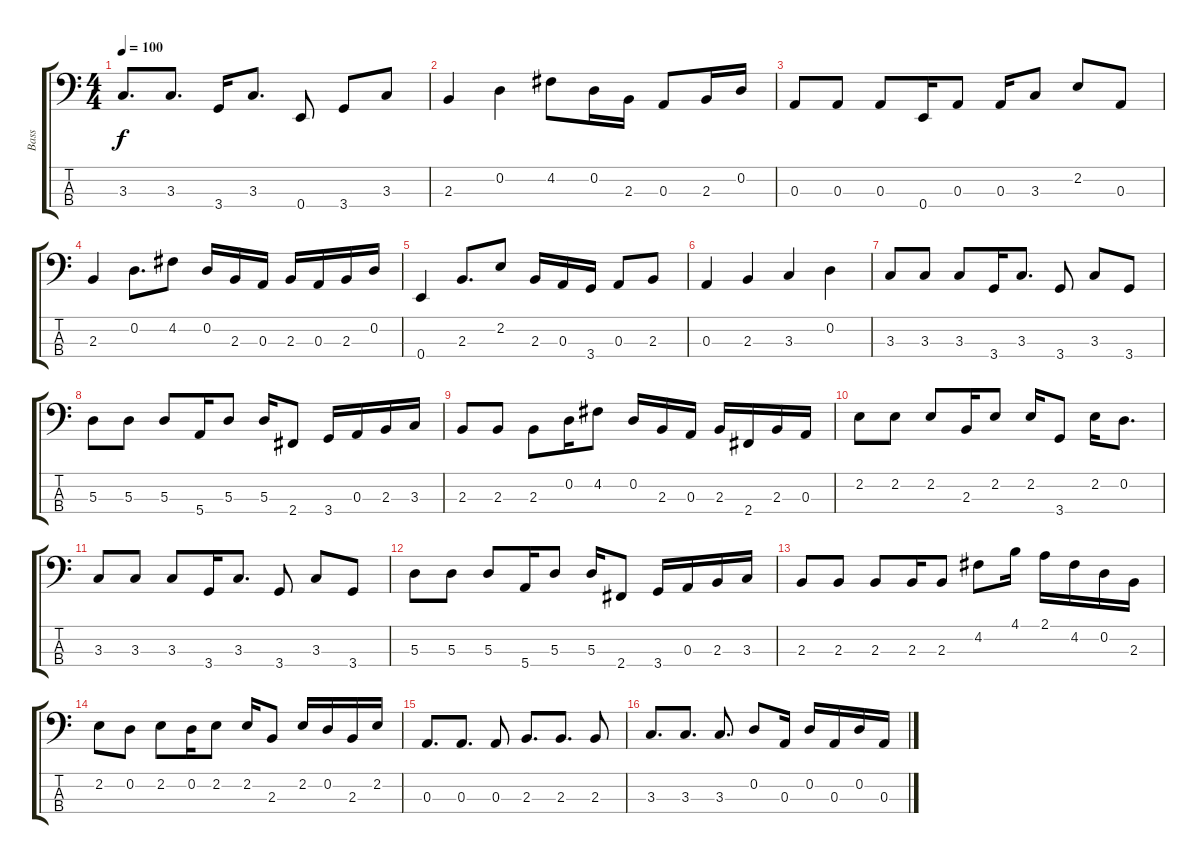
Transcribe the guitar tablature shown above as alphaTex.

\track ("Bass" "Bass") {instrument electricbassfinger}
\staff {score tabs}
\tuning (G2 D2 A1 E1) {hide}
\ts (4 4)
\tempo 100
\clef f4
\ks c
3.3.8{d dy f} 3.3.8{d} 3.4.16 3.3.8{d} 0.4.8 3.4.8 3.3.8 |
2.3.4 0.2.4 4.2.8 0.2.16 2.3.16 0.3.8 2.3.16 0.2.16 |
0.3.8 0.3.8 0.3.8 0.4.16 0.3.8 0.3.16 3.3.8 2.2.8 0.3.8 |
2.3.4 0.2.8{d} 4.2.8 0.2.16 2.3.16 0.3.16 2.3.16 0.3.16 2.3.16 0.2.16 |
0.4.4 2.3.8{d} 2.2.8 2.3.16 0.3.16 3.4.16 0.3.8 2.3.8 |
0.3.4 2.3.4 3.3.4 0.2.4 |
3.3.8 3.3.8 3.3.8 3.4.16 3.3.8{d} 3.4.8 3.3.8 3.4.8 |
5.3.8 5.3.8 5.3.8 5.4.16 5.3.8 5.3.16 2.4.8 3.4.16 0.3.16 2.3.16 3.3.16 |
2.3.8 2.3.8 2.3.8 0.2.16 4.2.8 0.2.16 2.3.16 0.3.16 2.3.16 2.4.16 2.3.16 0.3.16 |
2.2.8 2.2.8 2.2.8 2.3.16 2.2.8 2.2.16 3.4.8 2.2.16 0.2.8{d} |
3.3.8 3.3.8 3.3.8 3.4.16 3.3.8{d} 3.4.8 3.3.8 3.4.8 |
5.3.8 5.3.8 5.3.8 5.4.16 5.3.8 5.3.16 2.4.8 3.4.16 0.3.16 2.3.16 3.3.16 |
2.3.8 2.3.8 2.3.8 2.3.16 2.3.8 4.2.8 4.1.16 2.1.16 4.2.16 0.2.16 2.3.16 |
2.2.8 0.2.8 2.2.8 0.2.16 2.2.8 2.2.16 2.3.8 2.2.16 0.2.16 2.3.16 2.2.16 |
0.3.8{d} 0.3.8{d} 0.3.8 2.3.8{d} 2.3.8{d} 2.3.8 |
3.3.8{d} 3.3.8{d} 3.3.8{d} 0.2.8 0.3.16 0.2.16 0.3.16 0.2.16 0.3.16
